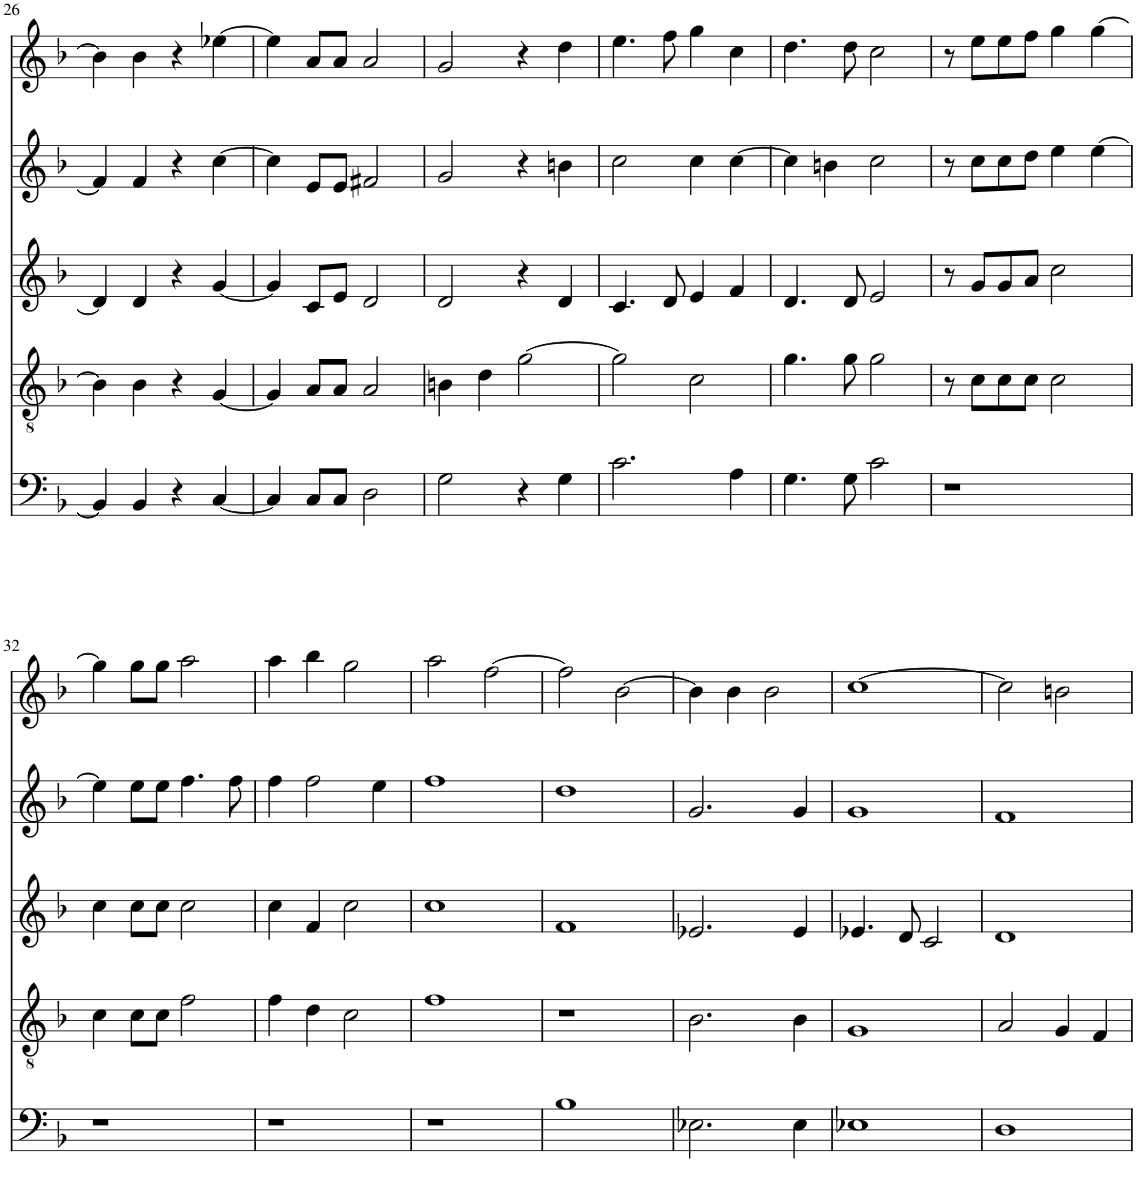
**kern	**kern	**kern	**kern	**kern
*part5	*part4	*part3	*part2	*part1
*staff5	*staff4	*staff3	*staff2	*staff1
*I"vox	*I"vox	*I"vox	*I"vox	*I"vox
!!LO:PB:g=z
*clefF4	*clefGv2	*clefG2	*clefG2	*clefG2
*k[b-]	*k[b-]	*k[b-]	*k[b-]	*k[b-]
*M4/4	*M4/4	*M4/4	*M4/4	*M4/4
=26	=26	=26	=26	=26
4BB-/]	4B-\]	4d/]	4f/]	4b-\]
4BB-/	4B-\	4d/	4f/	4b-\
4r	4r	4r	4r	4r
[4C/	[4G/	[4g/	[4cc\	[4ee-X\
=27	=27	=27	=27	=27
4C/]	4G/]	4g/]	4cc\]	4ee-\]
8C/L	8A/L	8c/L	8e/L	8a/L
8C/J	8A/J	8e/J	8e/J	8a/J
2D\	2A/	2d/	2f#X/	2a/
=28	=28	=28	=28	=28
2G\	4Bn\	2d/	2g/	2g/
.	4d\	.	.	.
4r	[2g\	4r	4r	4r
4G\	.	4d/	4bn\	4dd\
=29	=29	=29	=29	=29
2.c\	2g\]	4.c/	2cc\	4.ee\
.	.	8d/	.	8ff\
.	2c\	4e/	4cc\	4gg\
4A\	.	4f/	[4cc\	4cc\
=30	=30	=30	=30	=30
4.G\	4.g\	4.d/	4cc\]	4.dd\
.	.	.	4bn\	.
8G\	8g\	8d/	.	8dd\
2c\	2g\	2e/	2cc\	2cc\
=31	=31	=31	=31	=31
1r	8r	8r	8r	8r
.	8c\L	8g/L	8cc\L	8ee\L
.	8c\	8g/	8cc\	8ee\
.	8c\J	8a/J	8dd\J	8ff\J
.	2c\	2cc\	4ee\	4gg\
.	.	.	[4ee\	[4gg\
!!LO:LB:g=z
=32	=32	=32	=32	=32
1r	4c\	4cc\	4ee\]	4gg\]
.	8c\L	8cc\L	8ee\L	8gg\L
.	8c\J	8cc\J	8ee\J	8gg\J
.	2f\	2cc\	4.ff\	2aa\
.	.	.	8ff\	.
=33	=33	=33	=33	=33
1r	4f\	4cc\	4ff\	4aa\
.	4d\	4f/	2ff\	4bb-\
.	2c\	2cc\	.	2gg\
.	.	.	4ee\	.
=34	=34	=34	=34	=34
1r	1f	1cc	1ff	2aa\
.	.	.	.	[2ff\
=35	=35	=35	=35	=35
1B-	1r	1f	1dd	2ff\]
.	.	.	.	[2b-\
=36	=36	=36	=36	=36
2.E-X\	2.B-\	2.e-X/	2.g/	4b-\]
.	.	.	.	4b-\
.	.	.	.	2b-\
4E-\	4B-\	4e-/	4g/	.
=37	=37	=37	=37	=37
1E-X	1G	4.e-X/	1g	[1cc
.	.	8d/	.	.
.	.	2c/	.	.
=38	=38	=38	=38	=38
1D	2A/	1d	1f	2cc\]
.	4G/	.	.	2bn\
.	4F/	.	.	.
=	=	=	=	=
*-	*-	*-	*-	*-
